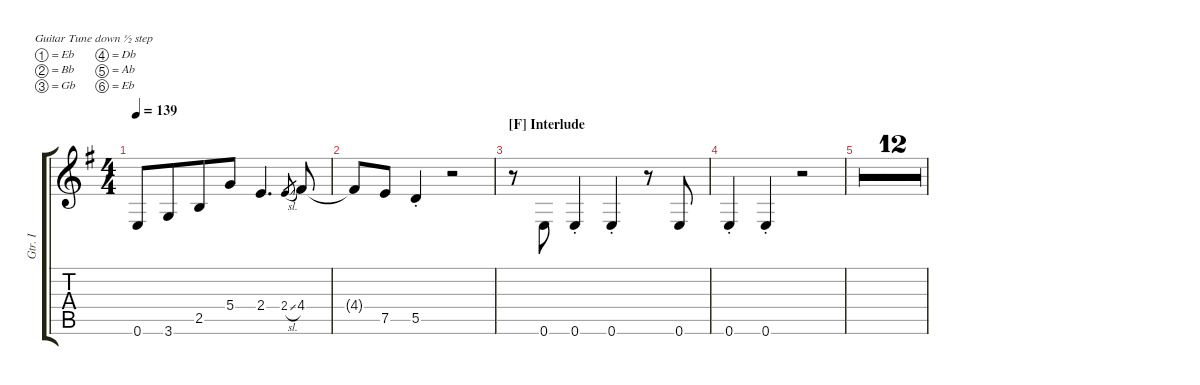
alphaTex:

\defaultSystemsLayout 4
\hideDynamics
\bracketExtendMode groupsimilarinstruments
\otherSystemsTrackNameOrientation horizontal
\track ("Electric Guitar I" "Gtr. I") {defaultSystemsLayout 8 mute multiBarRest instrument distortionguitar}
\staff {score tabs}
\tuning (Eb4 Bb3 Gb3 Db3 Ab2 Eb2)
\displaytranspose 13
\ts (4 4)
\tempo 139
\clef g2
\ks g
0.6{t acc forcenatural}.8{dy mf beam Up} 3.6{acc forcenatural}.8{beam Up beam merge} 2.5{acc forcenatural}.8{beam Up} 5.4{acc forcenatural}.8{beam Up} 2.4{acc forcenatural}.4{d beam Up} 2.4{sl acc forcenatural}.8{gr beam Up} 4.4{acc #}.8{beam Up} |
4.4{t acc #}.8{beam Up} 7.5{acc forcenatural}.8{beam Up} 5.5{st acc forcenatural}.4{beam Up} r.2{beam Up} |
\section ("F" "Interlude")
r.8{beam Down} 0.6{acc forcenatural}.8{beam Up} 0.6{st acc forcenatural}.4{beam Up} 0.6{st acc forcenatural}.4{beam Up} r.8{beam Up} 0.6{acc forcenatural}.8{beam Up} |
0.6{st acc forcenatural}.4{beam Up} 0.6{st acc forcenatural}.4{beam Up} r.2{beam Up} |
\simile firstofdouble
|
\simile secondofdouble
|
\simile firstofdouble
|
\simile secondofdouble
|
\simile firstofdouble
|
\simile secondofdouble
|
\simile firstofdouble
|
\simile secondofdouble
|
\simile firstofdouble
|
\simile secondofdouble
|
\simile firstofdouble
|
\simile secondofdouble
